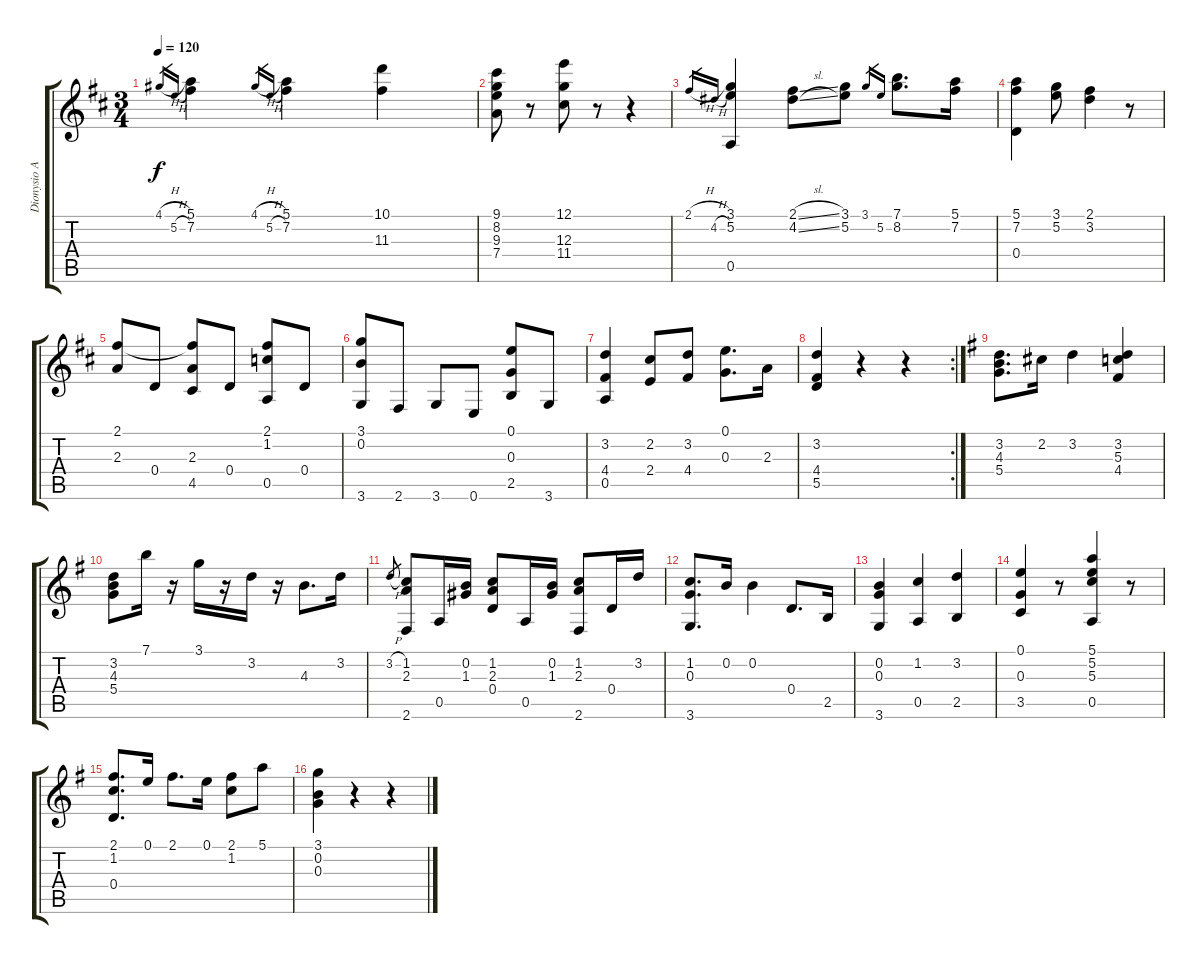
\track ("Dionysio Aguado" "Dionysio A") {instrument acousticguitarnylon}
\staff {score tabs}
\tuning (E4 B3 G3 D3 A2 E2) {hide}
\ts (3 4)
\tempo 120
\clef g2
\ks d
4.1{h}.16{gr dy f} 5.2{h}.16{gr} (5.1 7.2).4 4.1{h}.16{gr} 5.2{h}.16{gr} (5.1 7.2).4 (10.1 11.3).4 |
(9.1 8.2 9.3 7.4).8 r.8 (12.1 12.3 11.4).8 r.8 r.4 |
2.1{h}.16{gr} 4.2{h}.16{gr} (3.1 5.2 0.5).4 (2.1{sl} 4.2{sl}).8 (3.1 5.2).8 3.1.16{gr} 5.2.16{gr} (7.1 8.2).8{d} (5.1 7.2).16 |
(5.1 7.2 0.4).4 (3.1 5.2).8 (2.1 3.2).4 r.8 |
(2.1 2.3).8 0.4.8 (2.1{t} 2.3 4.5).8 0.4.8 (2.1 1.2 0.5).8 0.4.8 |
(3.1 0.2 3.6).8 2.6.8 3.6.8 0.6.8 (0.1 0.3 2.5).8 3.6.8 |
(3.2 4.4 0.5).4 (2.2 2.4).8 (3.2 4.4).8 (0.1 0.3).8{d} 2.3.16 |
\rc 2
(3.2 4.4 5.5).4 r.4 r.4 |
\ks g
(3.2 4.3 5.4).8{d} 2.2.16 3.2.4 (3.2 5.3 4.4).4 |
(3.2 4.3 5.4).8 7.1.16 r.16 3.1.16 r.16 3.2.16 r.16 4.3.8{d} 3.2.16 |
3.2{h}.8{gr} (1.2 2.3 2.6).8 0.5.16 (0.2 1.3).16 (1.2 2.3 0.4).8 0.5.16 (0.2 1.3).16 (1.2 2.3 2.6).8 0.4.16 3.2.16 |
(1.2 0.3 3.6).8{d} 0.2.16 0.2.4 0.4.8{d} 2.5.16 |
(0.2 0.3 3.6).4 (1.2 0.5).4 (3.2 2.5).4 |
(0.1 0.3 3.5).4 r.8 (5.1 5.2 5.3 0.5).4 r.8 |
(2.1 1.2 0.4).8{d} 0.1.16 2.1.8{d} 0.1.16 (2.1 1.2).8 5.1.8 |
(3.1 0.2 0.3).4 r.4 r.4
